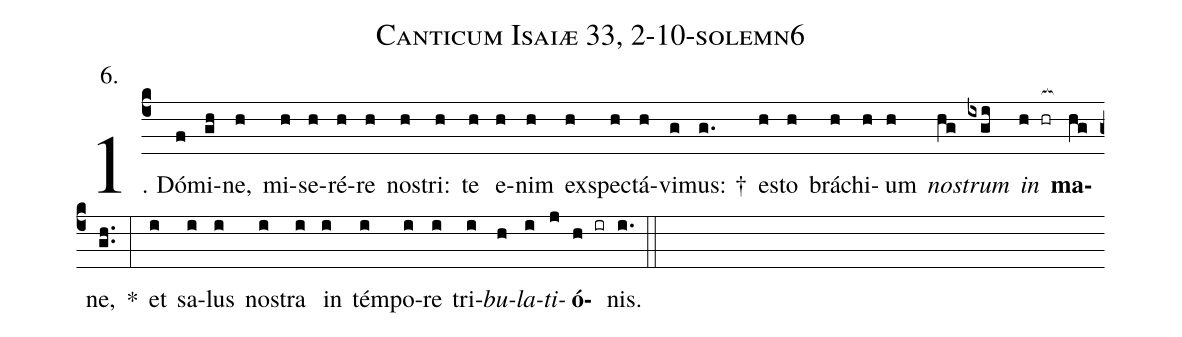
name: Canticum Isaiæ 33, 2-10-solemn6;
annotation: 6.;
%%
(c4)1. Dó(f)mi(gh)ne,(h) mi(h)se(h)ré(h)re(h) nos(h)tri:(h) te(h) e(h)nim(h) ex(h)spec(h)tá(h)vi(g)mus: †(g.) es(h)to(h) brá(h)chi(h)um(h) <i>nos</i>(hg)<i>trum</i>(ixgi) <i>in</i>(h hr[ocb:1{]) <b>ma</b>(hg[ocb:0}])ne,(gh..) *(:) et(i) sa(i)lus(i) nos(i)tra(i) in(i) tém(i)po(i)re(i) tri(i)<i>bu</i>(h)<i>la</i>(i)<i>ti</i>(j)<b>ó</b>(h ir)nis.(i.) (::)
